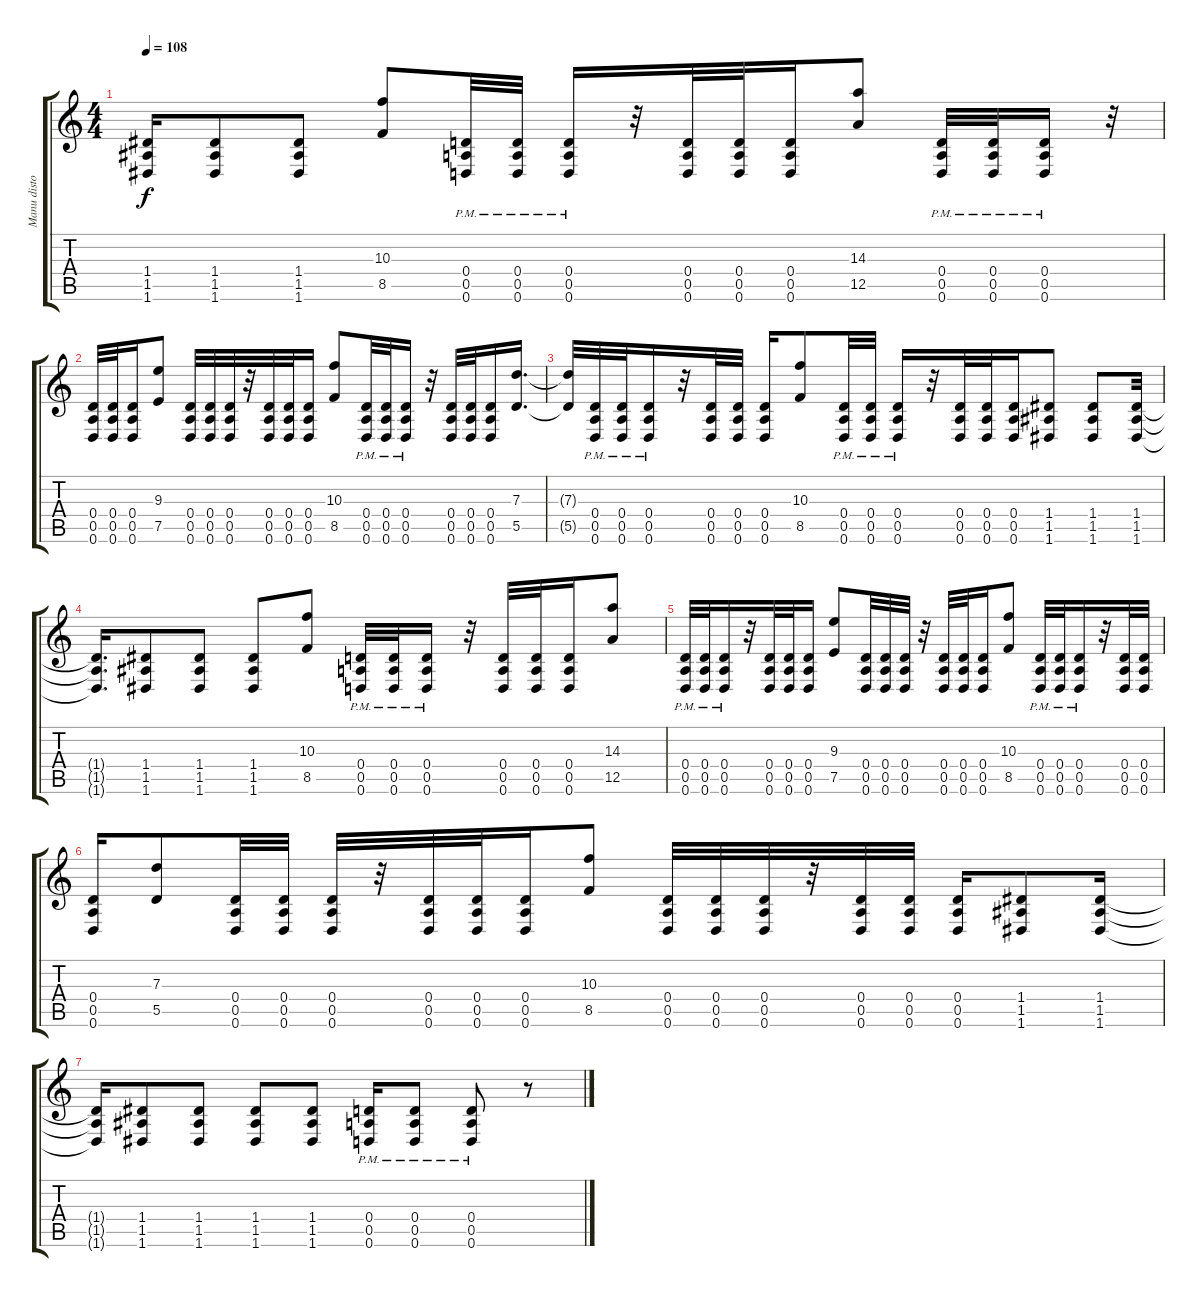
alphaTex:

\track ("Manu distortion" "Manu disto") {instrument distortionguitar}
\staff {score tabs}
\tuning (E4 B3 G3 D3 A2 D2) {hide}
\ts (4 4)
\tempo 108
\clef g2
\ks c
(1.4{t} 1.5{t} 1.6{t}).16{dy f} (1.4 1.5 1.6).8 (1.4 1.5 1.6).8 (10.3 8.5).8 (0.4{pm} 0.5{pm} 0.6{pm}).32 (0.4{pm} 0.5{pm} 0.6{pm}).32 (0.4{pm} 0.5{pm} 0.6{pm}).16 r.32 (0.4 0.5 0.6).32 (0.4 0.5 0.6).32 (0.4 0.5 0.6).16 (14.3 12.5).8 (0.4{pm} 0.5{pm} 0.6{pm}).32 (0.4{pm} 0.5{pm} 0.6{pm}).32 (0.4{pm} 0.5{pm} 0.6{pm}).16 r.32 |
(0.4 0.5 0.6).32 (0.4 0.5 0.6).32 (0.4 0.5 0.6).16 (9.3 7.5).8 (0.4 0.5 0.6).32 (0.4 0.5 0.6).32 (0.4 0.5 0.6).32 r.32 (0.4 0.5 0.6).32 (0.4 0.5 0.6).32 (0.4 0.5 0.6).16 (10.3 8.5).8 (0.4{pm} 0.5{pm} 0.6{pm}).32 (0.4{pm} 0.5{pm} 0.6{pm}).32 (0.4{pm} 0.5{pm} 0.6{pm}).16 r.32 (0.4 0.5 0.6).32 (0.4 0.5 0.6).32 (0.4 0.5 0.6).16 (7.3 5.5).16{d} |
(7.3{t} 5.5{t}).32 (0.4{pm} 0.5{pm} 0.6{pm}).32 (0.4{pm} 0.5{pm} 0.6{pm}).32 (0.4{pm} 0.5{pm} 0.6{pm}).16 r.32 (0.4 0.5 0.6).32 (0.4 0.5 0.6).32 (0.4 0.5 0.6).16 (10.3 8.5).8 (0.4{pm} 0.5{pm} 0.6{pm}).32 (0.4{pm} 0.5{pm} 0.6{pm}).32 (0.4{pm} 0.5{pm} 0.6{pm}).16 r.32 (0.4 0.5 0.6).32 (0.4 0.5 0.6).32 (0.4 0.5 0.6).16 (1.4 1.5 1.6).8 (1.4 1.5 1.6).8 (1.4 1.5 1.6).32 |
(1.4{t} 1.5{t} 1.6{t}).16{d} (1.4 1.5 1.6).8 (1.4 1.5 1.6).8 (1.4 1.5 1.6).8 (10.3 8.5).8 (0.4{pm} 0.5{pm} 0.6{pm}).32 (0.4{pm} 0.5{pm} 0.6{pm}).32 (0.4{pm} 0.5{pm} 0.6{pm}).16 r.32 (0.4 0.5 0.6).32 (0.4 0.5 0.6).32 (0.4 0.5 0.6).16 (14.3 12.5).8 |
(0.4{pm} 0.5{pm} 0.6{pm}).32 (0.4{pm} 0.5{pm} 0.6{pm}).32 (0.4{pm} 0.5{pm} 0.6{pm}).16 r.32 (0.4 0.5 0.6).32 (0.4 0.5 0.6).32 (0.4 0.5 0.6).16 (9.3 7.5).8 (0.4 0.5 0.6).32 (0.4 0.5 0.6).32 (0.4 0.5 0.6).32 r.32 (0.4 0.5 0.6).32 (0.4 0.5 0.6).32 (0.4 0.5 0.6).16 (10.3 8.5).8 (0.4{pm} 0.5{pm} 0.6{pm}).32 (0.4{pm} 0.5{pm} 0.6{pm}).32 (0.4{pm} 0.5{pm} 0.6{pm}).16 r.32 (0.4 0.5 0.6).32 (0.4 0.5 0.6).32 |
(0.4 0.5 0.6).16 (7.3 5.5).8 (0.4 0.5 0.6).32 (0.4 0.5 0.6).32 (0.4 0.5 0.6).32 r.32 (0.4 0.5 0.6).32 (0.4 0.5 0.6).32 (0.4 0.5 0.6).16 (10.3 8.5).8 (0.4 0.5 0.6).32 (0.4 0.5 0.6).32 (0.4 0.5 0.6).32 r.32 (0.4 0.5 0.6).32 (0.4 0.5 0.6).32 (0.4 0.5 0.6).16 (1.4 1.5 1.6).8 (1.4 1.5 1.6).16 |
(1.4{t} 1.5{t} 1.6{t}).16 (1.4 1.5 1.6).8 (1.4 1.5 1.6).8 (1.4 1.5 1.6).8 (1.4 1.5 1.6).8 (0.4{pm} 0.5{pm} 0.6{pm}).16 (0.4{pm} 0.5{pm} 0.6{pm}).8 (0.4{pm} 0.5{pm} 0.6{pm}).8 r.8
